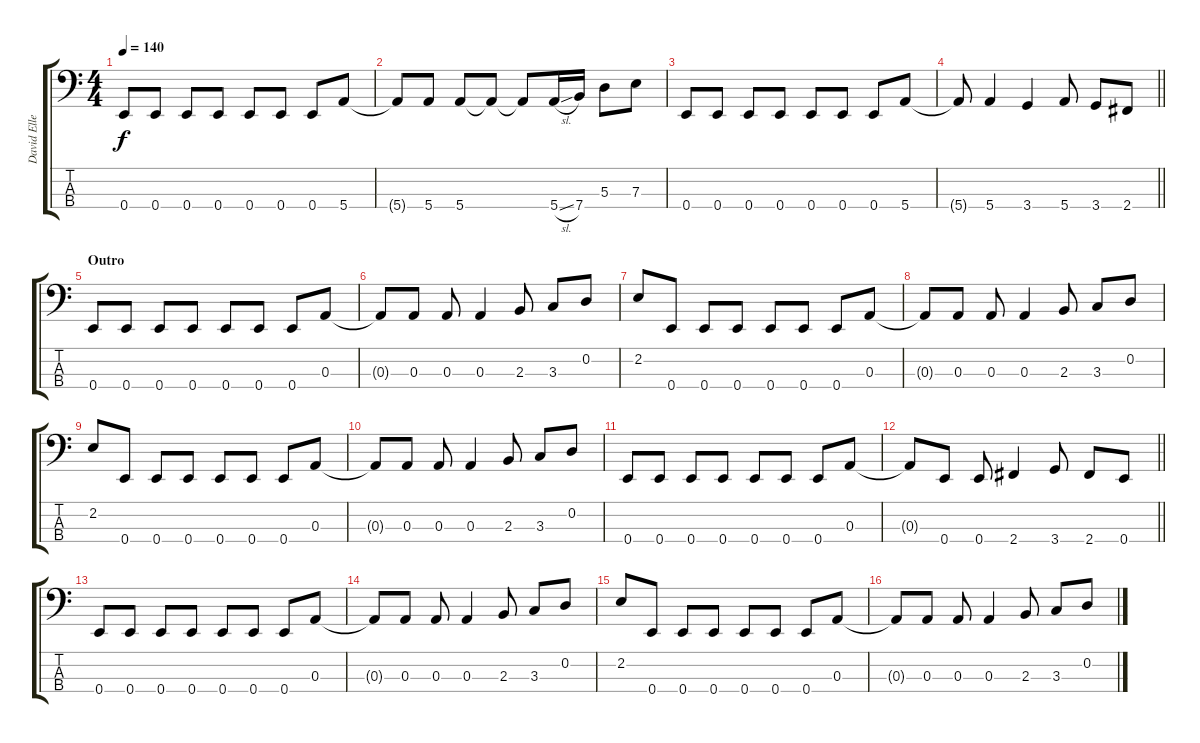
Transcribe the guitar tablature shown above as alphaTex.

\track ("David Ellefson" "David Elle") {instrument electricbassfinger}
\staff {score tabs}
\tuning (G2 D2 A1 E1) {hide}
\ts (4 4)
\tempo 140
\clef f4
\ks c
0.4.8{dy f} 0.4.8 0.4.8 0.4.8 0.4.8 0.4.8 0.4.8 5.4.8 |
5.4{t}.8 5.4.8 5.4.8 5.4{t}.8 5.4{t}.8 5.4{sl}.16 7.4.16 5.3.8 7.3.8 |
0.4.8 0.4.8 0.4.8 0.4.8 0.4.8 0.4.8 0.4.8 5.4.8 |
\barLineRight lightlight
5.4{t}.8 5.4.4 3.4.4 5.4.8 3.4.8 2.4.8 |
\section ("" "Outro")
0.4.8 0.4.8 0.4.8 0.4.8 0.4.8 0.4.8 0.4.8 0.3.8 |
0.3{t}.8 0.3.8 0.3.8 0.3.4 2.3.8 3.3.8 0.2.8 |
2.2.8 0.4.8 0.4.8 0.4.8 0.4.8 0.4.8 0.4.8 0.3.8 |
0.3{t}.8 0.3.8 0.3.8 0.3.4 2.3.8 3.3.8 0.2.8 |
2.2.8 0.4.8 0.4.8 0.4.8 0.4.8 0.4.8 0.4.8 0.3.8 |
0.3{t}.8 0.3.8 0.3.8 0.3.4 2.3.8 3.3.8 0.2.8 |
0.4.8 0.4.8 0.4.8 0.4.8 0.4.8 0.4.8 0.4.8 0.3.8 |
\barLineRight lightlight
0.3{t}.8 0.4.8 0.4.8 2.4.4 3.4.8 2.4.8 0.4.8 |
0.4.8 0.4.8 0.4.8 0.4.8 0.4.8 0.4.8 0.4.8 0.3.8 |
0.3{t}.8 0.3.8 0.3.8 0.3.4 2.3.8 3.3.8 0.2.8 |
2.2.8 0.4.8 0.4.8 0.4.8 0.4.8 0.4.8 0.4.8 0.3.8 |
0.3{t}.8 0.3.8 0.3.8 0.3.4 2.3.8 3.3.8 0.2.8
